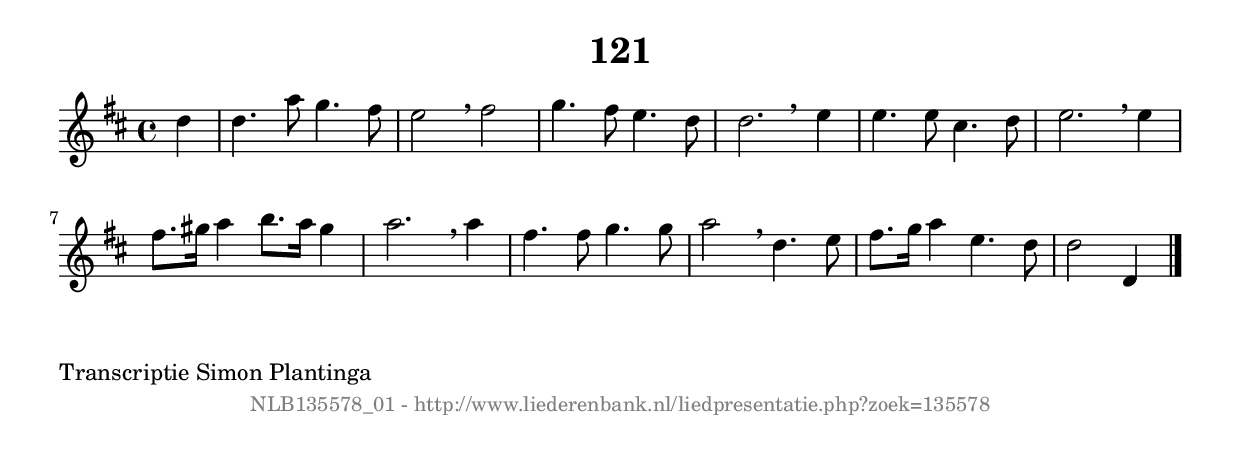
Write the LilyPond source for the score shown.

%
% produced by wce2krn 1.64 (7 June 2014)
%
\version"2.16"
#(append! paper-alist '(("long" . (cons (* 210 mm) (* 2000 mm)))))
#(set-default-paper-size "long")
sb = {\breathe}
mBreak = {\breathe }
bBreak = {\breathe }
x = {\once\override NoteHead #'style = #'cross }
gl=\glissando
itime={\override Staff.TimeSignature #'stencil = ##f }
ficta = {\once\set suggestAccidentals = ##t}
fine = {\once\override Score.RehearsalMark #'self-alignment-X = #1 \mark \markup {\italic{Fine}}}
dc = {\once\override Score.RehearsalMark #'self-alignment-X = #1 \mark \markup {\italic{D.C.}}}
dcf = {\once\override Score.RehearsalMark #'self-alignment-X = #1 \mark \markup {\italic{D.C. al Fine}}}
dcc = {\once\override Score.RehearsalMark #'self-alignment-X = #1 \mark \markup {\italic{D.C. al Coda}}}
ds = {\once\override Score.RehearsalMark #'self-alignment-X = #1 \mark \markup {\italic{D.S.}}}
dsf = {\once\override Score.RehearsalMark #'self-alignment-X = #1 \mark \markup {\italic{D.S. al Fine}}}
dsc = {\once\override Score.RehearsalMark #'self-alignment-X = #1 \mark \markup {\italic{D.S. al Coda}}}
pv = {\set Score.repeatCommands = #'((volta "1"))}
sv = {\set Score.repeatCommands = #'((volta "2"))}
tv = {\set Score.repeatCommands = #'((volta "3"))}
qv = {\set Score.repeatCommands = #'((volta "4"))}
xv = {\set Score.repeatCommands = #'((volta #f))}
\header{ tagline = ""
title = "121"
}
\score {{
\key d \major
\relative g'
{
\set melismaBusyProperties = #'()
\partial 32*8
\time 4/4
\tempo 4=120
\override Score.MetronomeMark #'transparent = ##t
\override Score.RehearsalMark #'break-visibility = #(vector #t #t #f)
d'4 | d4. a'8 g4. fis8 | e2 \sb fis2 | g4. fis8 e4. d8 | d2. \bar ":|:" \bBreak
e4 | e4. e8 cis4. d8 | e2. \sb e4 | fis8. gis16 a4 b8. a16 gis4 | a2. \mBreak
a4 | fis4. fis8 g4. g8 | a2 \sb d,4. e8 | fis8. g16 a4 e4. d8 | d2 d,4 \bar "|."
 }}
 \midi { }
 \layout {
            indent = 0.0\cm
}
}
\markup { \wordwrap-string #" 
Transcriptie Simon Plantinga
"}
\markup { \vspace #0 } \markup { \with-color #grey \fill-line { \center-column { \smaller "NLB135578_01 - http://www.liederenbank.nl/liedpresentatie.php?zoek=135578" } } }
